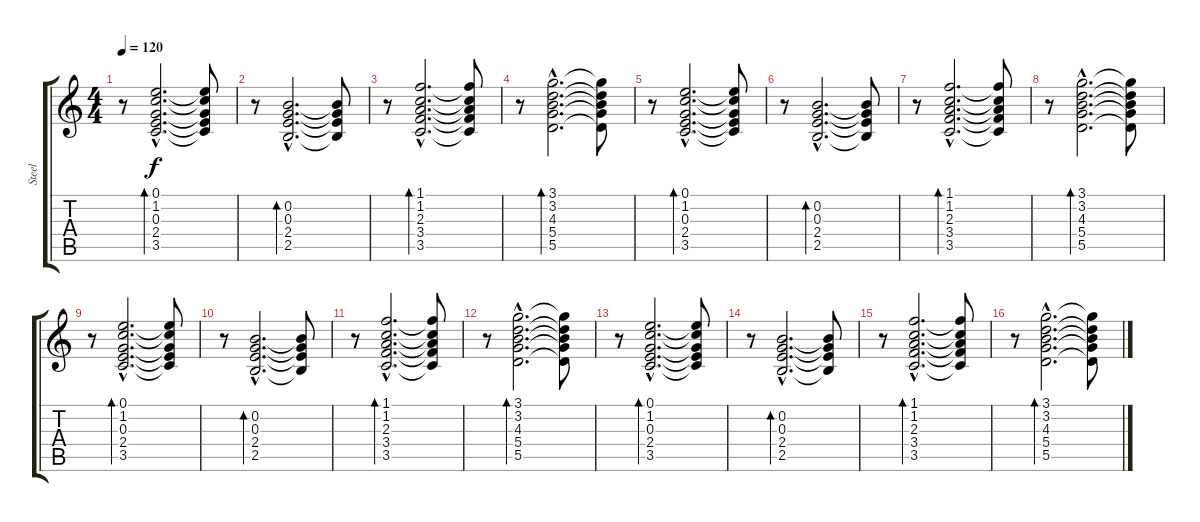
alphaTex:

\track ("Steel" "Steel") {instrument acousticguitarsteel}
\staff {score tabs}
\tuning (E4 B3 G3 D3 A2 E2) {hide}
\ts (4 4)
\tempo 120
\clef g2
\ks c
r.8{dy f instrument acousticguitarsteel} (0.1{hac} 1.2{hac} 0.3{hac} 2.4{hac} 3.5{hac}).2{d bd 60} (0.1{t} 1.2{t} 0.3{t} 2.4{t} 3.5{t}).8 |
r.8 (0.2{hac} 0.3{hac} 2.4{hac} 2.5{hac}).2{d bd 60} (0.2{t} 0.3{t} 2.4{t} 2.5{t}).8 |
r.8 (1.1{hac} 1.2{hac} 2.3{hac} 3.4{hac} 3.5{hac}).2{d bd 60} (1.1{t} 1.2{t} 2.3{t} 3.4{t} 3.5{t}).8 |
r.8 (3.1{hac} 3.2{hac} 4.3{hac} 5.4{hac} 5.5{hac}).2{d bd 60} (3.1{t} 3.2{t} 4.3{t} 5.4{t} 5.5{t}).8 |
r.8 (0.1{hac} 1.2{hac} 0.3{hac} 2.4{hac} 3.5{hac}).2{d bd 60} (0.1{t} 1.2{t} 0.3{t} 2.4{t} 3.5{t}).8 |
r.8 (0.2{hac} 0.3{hac} 2.4{hac} 2.5{hac}).2{d bd 60} (0.2{t} 0.3{t} 2.4{t} 2.5{t}).8 |
r.8 (1.1{hac} 1.2{hac} 2.3{hac} 3.4{hac} 3.5{hac}).2{d bd 60} (1.1{t} 1.2{t} 2.3{t} 3.4{t} 3.5{t}).8 |
r.8 (3.1{hac} 3.2{hac} 4.3{hac} 5.4{hac} 5.5{hac}).2{d bd 60} (3.1{t} 3.2{t} 4.3{t} 5.4{t} 5.5{t}).8 |
r.8 (0.1{hac} 1.2{hac} 0.3{hac} 2.4{hac} 3.5{hac}).2{d bd 60} (0.1{t} 1.2{t} 0.3{t} 2.4{t} 3.5{t}).8 |
r.8 (0.2{hac} 0.3{hac} 2.4{hac} 2.5{hac}).2{d bd 60} (0.2{t} 0.3{t} 2.4{t} 2.5{t}).8 |
r.8 (1.1{hac} 1.2{hac} 2.3{hac} 3.4{hac} 3.5{hac}).2{d bd 60} (1.1{t} 1.2{t} 2.3{t} 3.4{t} 3.5{t}).8 |
r.8 (3.1{hac} 3.2{hac} 4.3{hac} 5.4{hac} 5.5{hac}).2{d bd 60} (3.1{t} 3.2{t} 4.3{t} 5.4{t} 5.5{t}).8 |
r.8 (0.1{hac} 1.2{hac} 0.3{hac} 2.4{hac} 3.5{hac}).2{d bd 60} (0.1{t} 1.2{t} 0.3{t} 2.4{t} 3.5{t}).8 |
r.8 (0.2{hac} 0.3{hac} 2.4{hac} 2.5{hac}).2{d bd 60} (0.2{t} 0.3{t} 2.4{t} 2.5{t}).8 |
r.8 (1.1{hac} 1.2{hac} 2.3{hac} 3.4{hac} 3.5{hac}).2{d bd 60} (1.1{t} 1.2{t} 2.3{t} 3.4{t} 3.5{t}).8 |
r.8 (3.1{hac} 3.2{hac} 4.3{hac} 5.4{hac} 5.5{hac}).2{d bd 60} (3.1{t} 3.2{t} 4.3{t} 5.4{t} 5.5{t}).8
